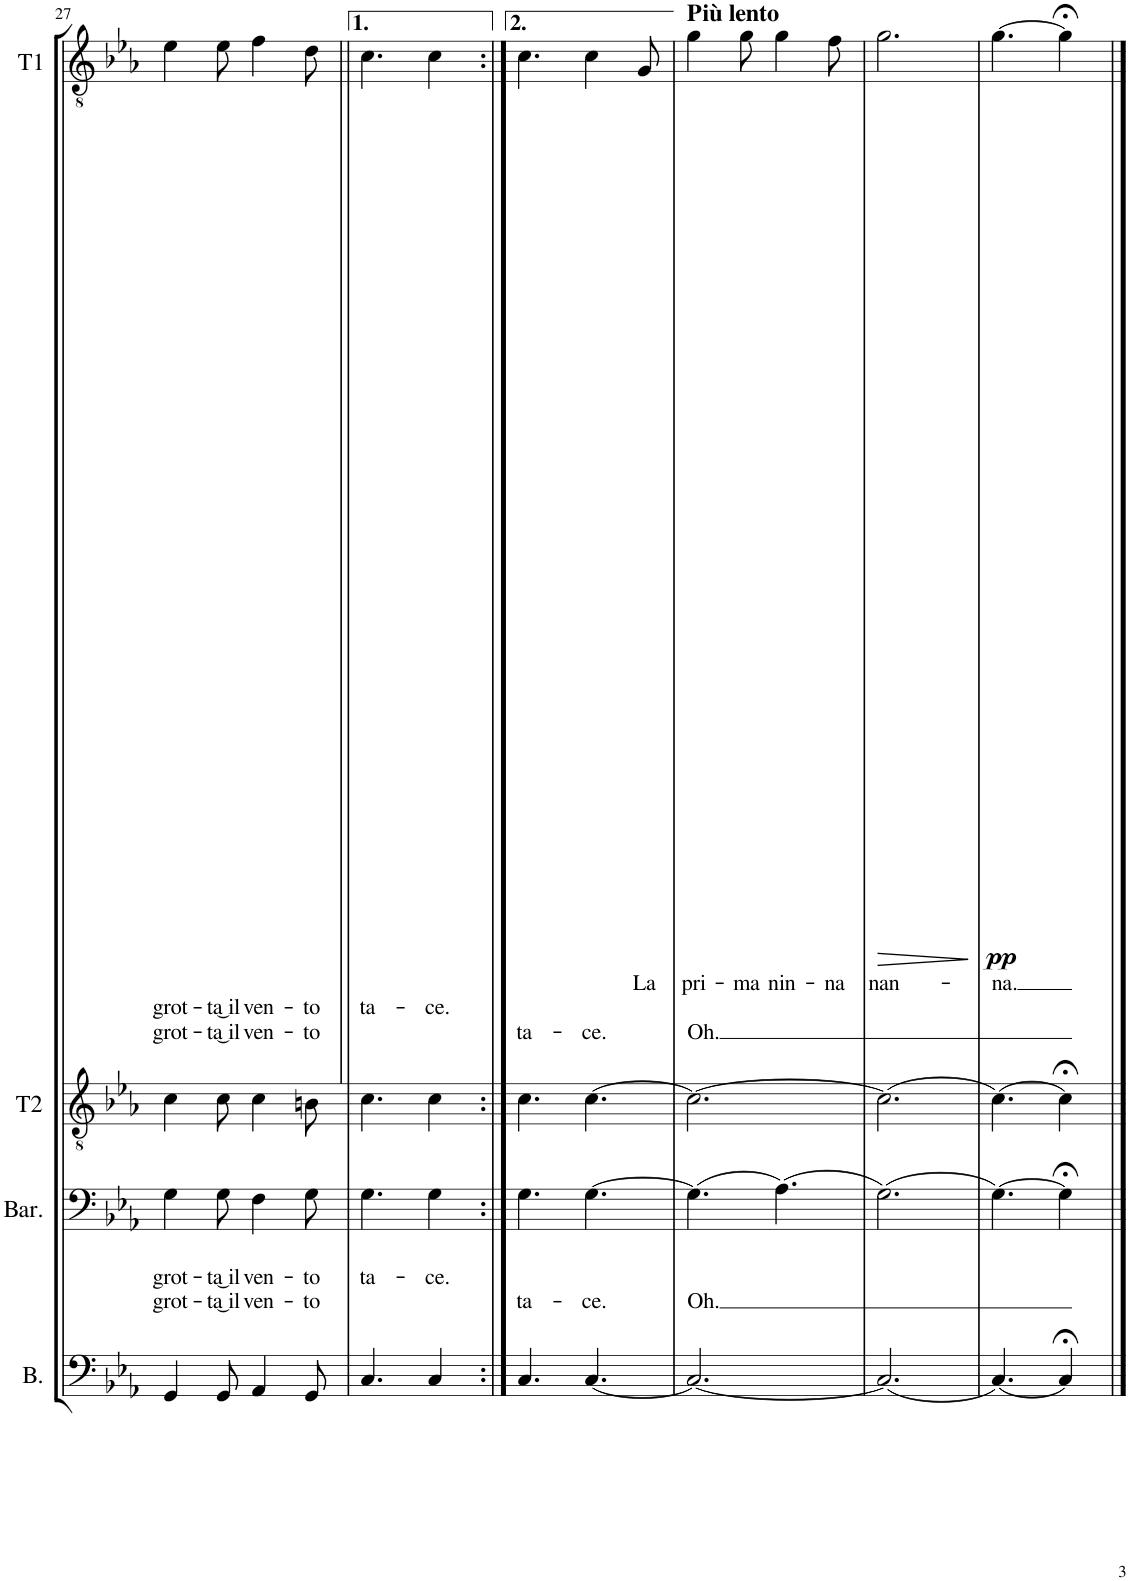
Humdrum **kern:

**kern	**kern	**text	**text	**text	**kern	**kern	**text	**text	**text	**dynam
*part4	*part3	*part3	*part3	*part3	*part2	*part1	*part1	*part1	*part1	*part1
*staff4	*staff3	*staff3	*staff3	*staff3	*staff2	*staff1	*staff1	*staff1	*staff1	*staff1
*I"Basso	*I"Baritono	*	*	*	*I"Tenore II	*I"Tenore I	*	*	*	*
*I'B.	*I'Bar.	*	*	*	*I'T2	*I'T1	*	*	*	*
!!LO:PB:g=z
*clefF4	*clefF4	*	*	*	*clefGv2	*clefGv2	*	*	*	*
*k[b-e-a-]	*k[b-e-a-]	*	*	*	*k[b-e-a-]	*k[b-e-a-]	*	*	*	*
*M6/8	*M6/8	*	*	*	*M6/8	*M6/8	*	*	*	*
=27	=27	=27	=27	=27	=27	=27	=27	=27	=27	=27
!	!	!	!LO:LY:b	!LO:LY:b	!	!	!	!LO:LY:b	!LO:LY:b	!
4GG/	4G\	.	grot-	grot-	4c\	4e-\	.	grot-	grot-	.
!	!	!	!LO:LY:b	!LO:LY:b	!	!	!	!LO:LY:b	!LO:LY:b	!
8GG/	8G\	.	-ta͜ il	-ta͜ il	8c\	8e-\	.	-ta͜ il	-ta͜ il	.
!	!	!	!LO:LY:b	!LO:LY:b	!	!	!	!LO:LY:b	!LO:LY:b	!
4AA-/	4F\	.	ven-	ven-	4c\	4f\	.	ven-	ven-	.
!	!	!	!LO:LY:b	!LO:LY:b	!	!	!	!LO:LY:b	!LO:LY:b	!
8GG/	8G\	.	-to	-to	8Bn\	8d\	.	-to	-to	.
=28||	=28||	=28||	=28||	=28||	=28||	=28||	=28||	=28||	=28||	=28||
!	!	!	!LO:LY:b	!	!	!	!	!LO:LY:b	!	!
4.C/	4.G\	.	ta-	.	4.c\	4.c\	.	ta-	.	.
!	!	!	!LO:LY:b	!	!	!	!	!LO:LY:b	!	!
4C/	4G\	.	-ce.	.	4c\	4c\	.	-ce.	.	.
=29:|!	=29:|!	=29:|!	=29:|!	=29:|!	=29:|!	=29:|!	=29:|!	=29:|!	=29:|!	=29:|!
!	!	!	!	!LO:LY:b	!	!	!	!	!LO:LY:b	!
4.C/	4.G\	.	.	ta-	4.c\	4.c\	.	.	ta-	.
!	!	!	!	!LO:LY:b	!	!	!	!	!LO:LY:b	!
[4.C/	[4.G\	.	.	-ce.	[4.c\	4c\	.	.	-ce.	.
!	!	!	!	!	!	!	!LO:LY:b	!	!	!
.	.	.	.	.	.	8G/	La	.	.	.
=30	=30	=30	=30	=30	=30	=30	=30	=30	=30	=30
!	!	!	!	!	!	!LO:TX:a:B:t=Più lento	!	!	!	!
!	!	!	!	!LO:LY:b	!	!	!LO:LY:b	!	!LO:LY:b	!
2.C/_	(4.G\]	.	.	Oh.	2.c\_	4g\	pri-	.	Oh.	.
!	!	!	!	!	!	!	!LO:LY:b	!	!	!
.	.	.	.	.	.	8g\	-ma	.	.	.
!	!	!	!	!	!	!	!LO:LY:b	!	!	!
.	(4.A-\)	.	.	.	.	4g\	nin-	.	.	.
!	!	!	!	!	!	!	!LO:LY:b	!	!	!
.	.	.	.	.	.	8f\	-na	.	.	.
=31	=31	=31	=31	=31	=31	=31	=31	=31	=31	=31
!	!	!	!	!	!	!	!LO:LY:b	!	!	!LO:HP:b
(2.C/]	(2.G\)	.	.	.	(2.c\]	2.g\	nan-	.	.	>
.	.	.	.	.	.	.	.	.	.	]
=32	=32	=32	=32	=32	=32	=32	=32	=32	=32	=32
!	!	!	!	!	!	!	!LO:LY:b	!	!	!LO:DY:b
[4.C/)	[4.G\)	.	.	.	[4.c\)	[4.g\	-na.	.	.	pp
4C;</]	4G;<\]	.	.	.	4c;<\]	4g;<\]	.	.	.	.
==	==	==	==	==	==	==	==	==	==	==
*-	*-	*-	*-	*-	*-	*-	*-	*-	*-	*-
